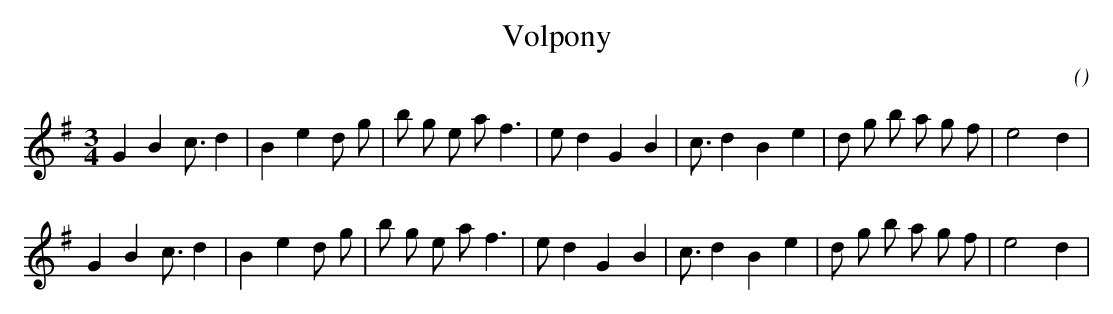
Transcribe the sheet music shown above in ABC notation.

X:1
T: Volpony
C:
O:
M:3/4
K:G
K:G
M:3/4
L:1/16
G4 B4 c3 d4 |B4 e4 d2 g2 |b2 g2 e2 a2 f6 |e2 d4 G4 B4 |c3 d4 B4 e4 |d2 g2 b2 a2 g2 f2 |e8 d4 |
G4 B4 c3 d4 |B4 e4 d2 g2 |b2 g2 e2 a2 f6 |e2 d4 G4 B4 |c3 d4 B4 e4 |d2 g2 b2 a2 g2 f2 |e8 d4 |
